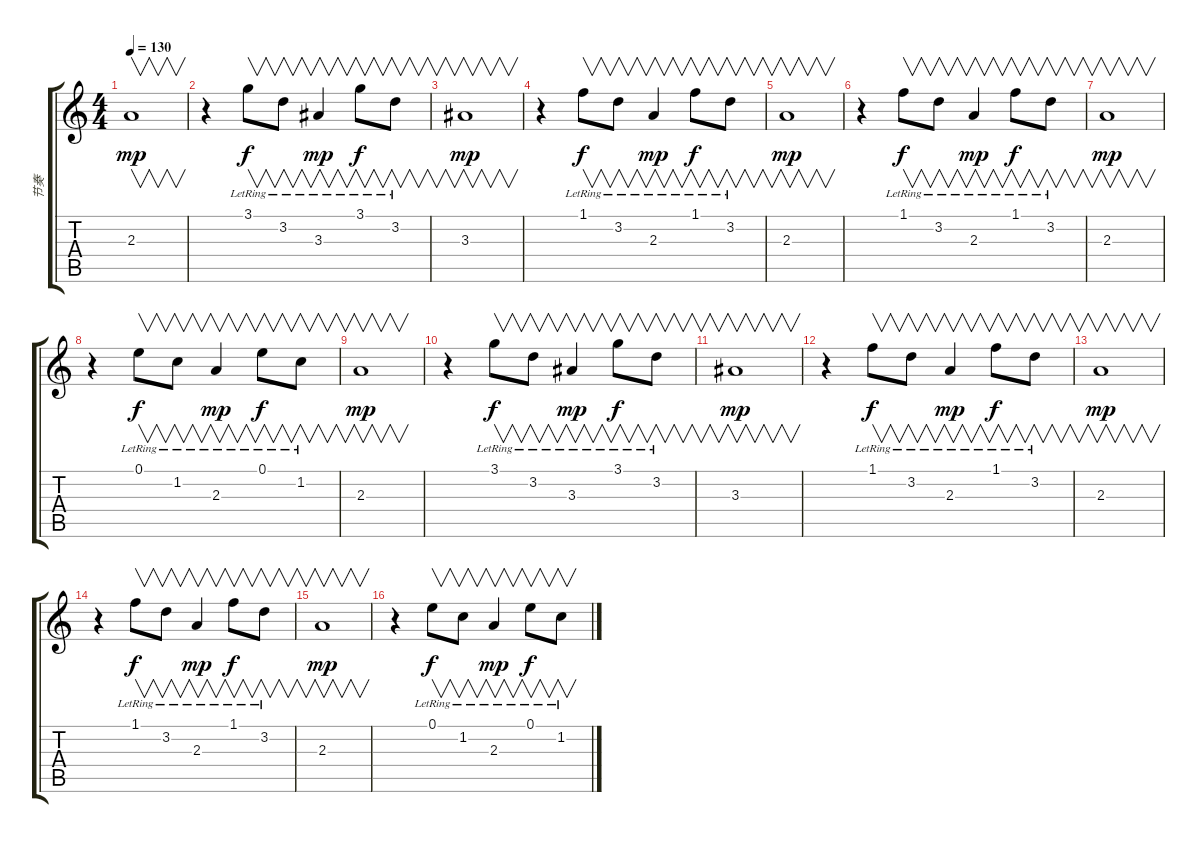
\track ("节奏" "节奏") {instrument electricguitarclean}
\staff {score tabs}
\tuning (E4 B3 G3 D3 A2 E2) {hide}
\ts (4 4)
\tempo 130
\clef g2
\ks c
2.3.1{v dy mp} |
r.4 3.1{lr}.8{v dy f} 3.2{lr}.8{v} 3.3{lr}.4{v dy mp} 3.1{lr}.8{v dy f} 3.2{lr}.8{v} |
3.3.1{v dy mp} |
r.4 1.1{lr}.8{v dy f} 3.2{lr}.8{v} 2.3{lr}.4{v dy mp} 1.1{lr}.8{v dy f} 3.2{lr}.8{v} |
2.3.1{v dy mp} |
r.4 1.1{lr}.8{v dy f} 3.2{lr}.8{v} 2.3{lr}.4{v dy mp} 1.1{lr}.8{v dy f} 3.2{lr}.8{v} |
2.3.1{v dy mp} |
r.4 0.1{lr}.8{v dy f} 1.2{lr}.8{v} 2.3{lr}.4{v dy mp} 0.1{lr}.8{v dy f} 1.2{lr}.8{v} |
2.3.1{v dy mp} |
r.4 3.1{lr}.8{v dy f} 3.2{lr}.8{v} 3.3{lr}.4{v dy mp} 3.1{lr}.8{v dy f} 3.2{lr}.8{v} |
3.3.1{v dy mp} |
r.4 1.1{lr}.8{v dy f} 3.2{lr}.8{v} 2.3{lr}.4{v dy mp} 1.1{lr}.8{v dy f} 3.2{lr}.8{v} |
2.3.1{v dy mp} |
r.4 1.1{lr}.8{v dy f} 3.2{lr}.8{v} 2.3{lr}.4{v dy mp} 1.1{lr}.8{v dy f} 3.2{lr}.8{v} |
2.3.1{v dy mp} |
r.4 0.1{lr}.8{v dy f} 1.2{lr}.8{v} 2.3{lr}.4{v dy mp} 0.1{lr}.8{v dy f} 1.2{lr}.8{v}
